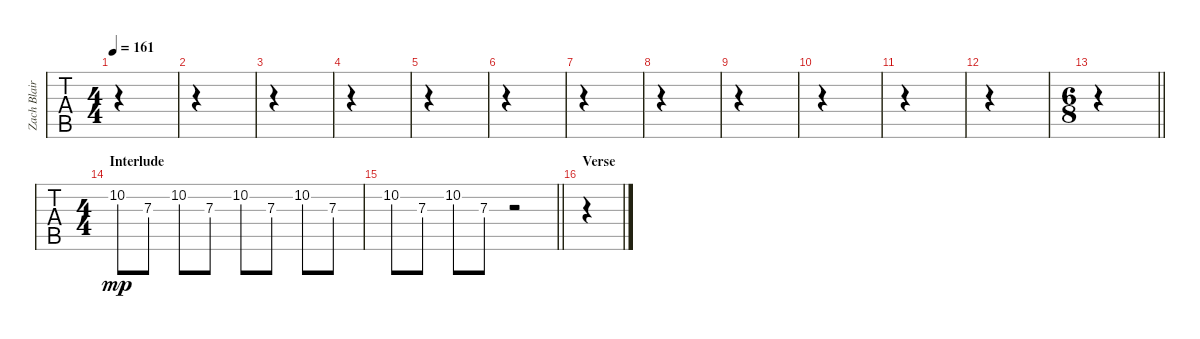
\track ("Zach Blair - Guitar One" "Zach Blair") {instrument distortionguitar}
\staff {tabs}
\tuning (Eb4 Bb3 Gb3 Db3 Ab2 Eb2) {hide}
\ts (4 4)
\tempo 161
\clef g2
\ks db
|
|
|
|
|
|
|
|
|
|
|
|
\ts (6 8)
\barLineRight lightlight
|
\ts (4 4)
\section ("" "Interlude")
10.2.8{dy mp volume 13} 7.3.8 10.2.8 7.3.8 10.2.8 7.3.8 10.2.8 7.3.8 |
\barLineRight lightlight
10.2.8{volume 0} 7.3.8 10.2.8 7.3.8 r.2 |
\section ("" "Verse")
